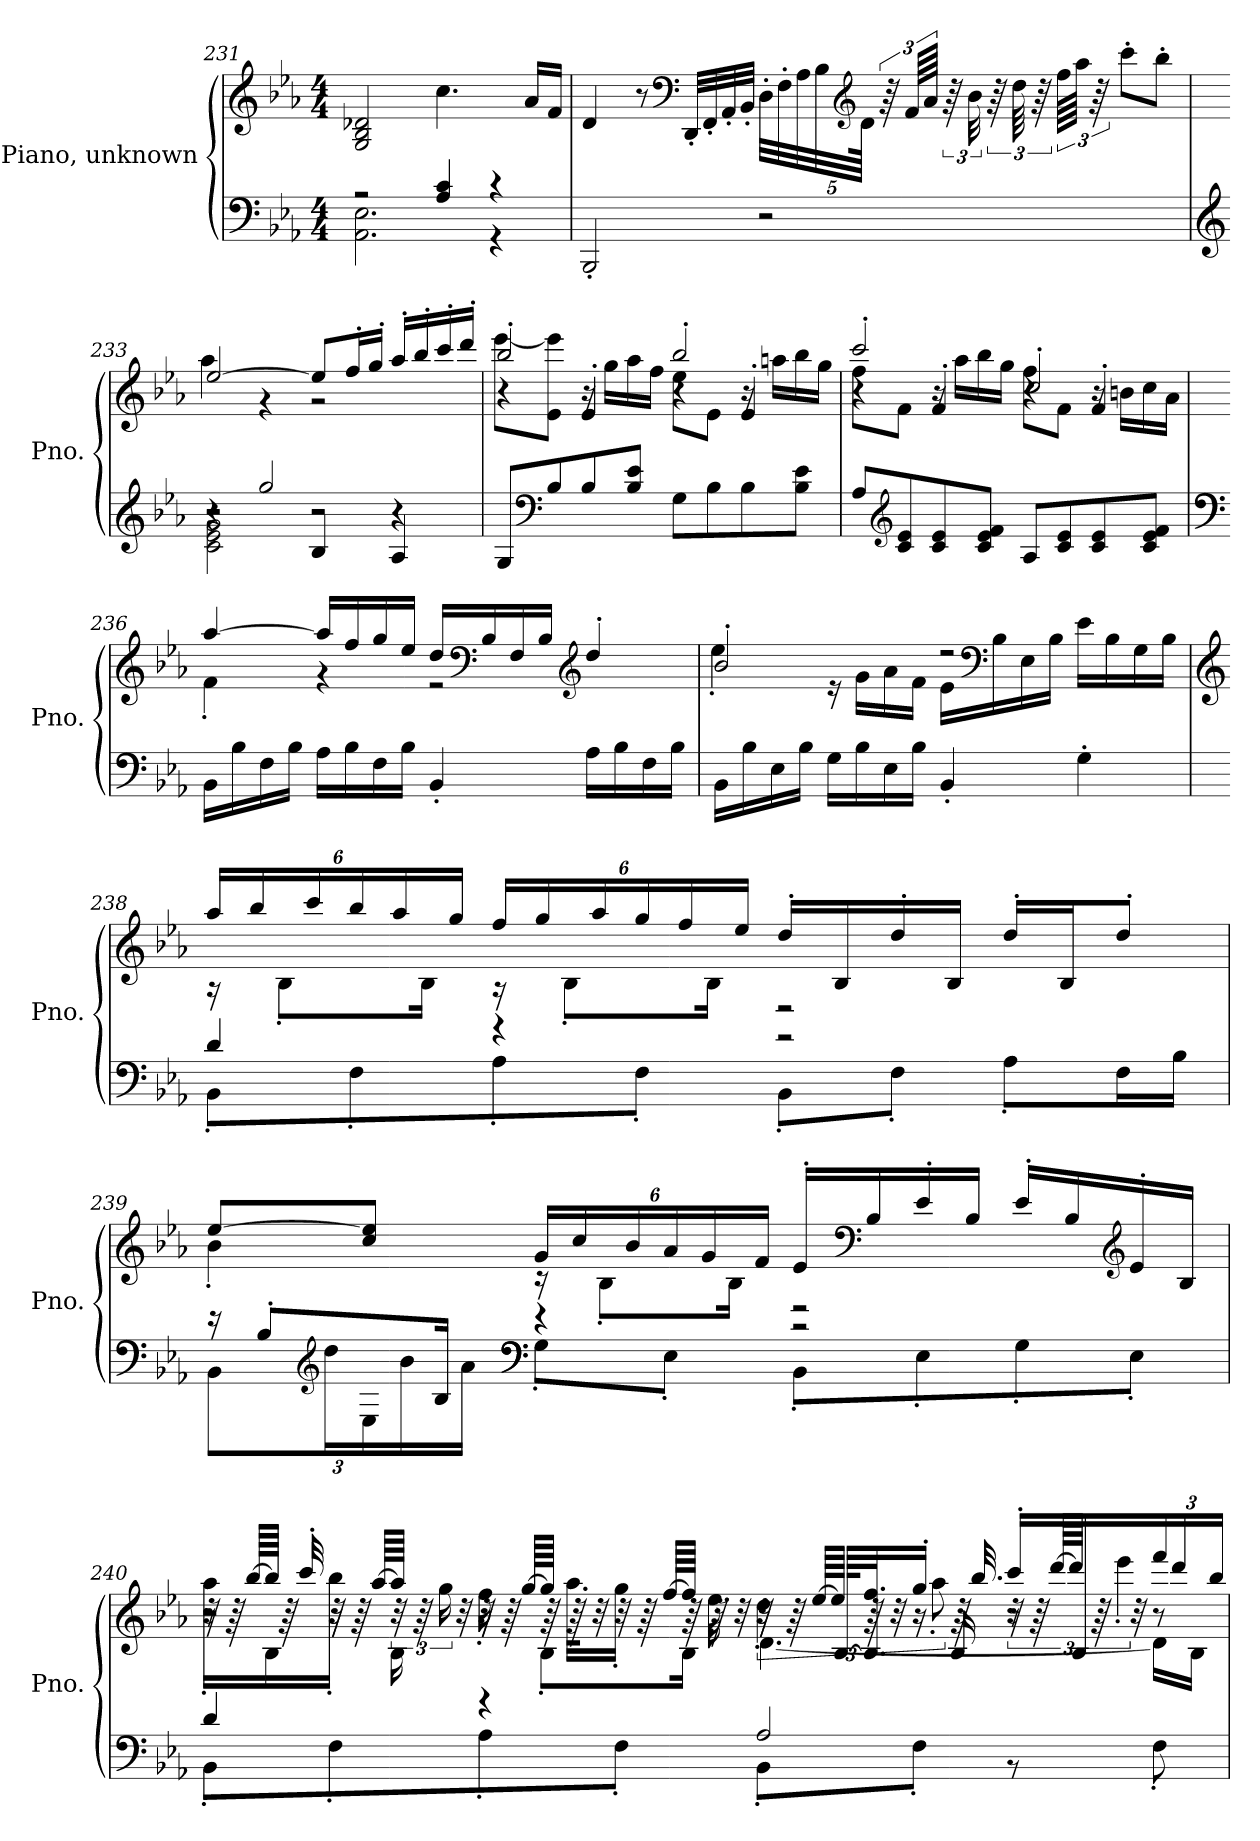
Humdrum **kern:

**kern	**kern
*part1	*part1
*staff2	*staff1
*I"Piano, unknown	*
*I'Pno.	*
*clefF4	*clefG2
*k[b-e-a-]	*k[b-e-a-]
*M4/4	*M4/4
=231	=231
*^	*
2r	2.AA-\ 2.E-\	2G/ 2B-/ 2d-X/
4A-/ 4c/	.	4.cc\
4r	4r	.
.	.	16a-/LL
.	.	16f/JJ
*v	*v	*
!!LO:LB:g=z
=232	=232
2BBB-'/	4d/
.	8r
*	*clefF4
.	32DD'/LLL
.	32FF'/
.	32AA-'/
.	32BB-'/JJJ
2r	32D'\LLL
.	32F'\
*	*Xbrackettup
.	40A-\
.	40B-\
*	*clefG2
.	80d\JJJk
*	*brackettup
.	96r
.	96f/LLLL
.	96a-/JJJJ
.	96r
.	48b-\
.	96r
.	96dd\
.	96r
.	96ff\LLLL
.	96aa-\JJJJ
.	96r
.	8ccc'\L
.	8bb-'\J
=233	=233
*clefG2	*
*^	*^
*	*^	*	*
4r	2c\ 2e-\ 2g\	2r	[2ee-/	4aa-\
2gg/	.	.	.	4r
.	2r	4B-/	8ee-/L]	2r
.	.	.	16ff'/L	.
.	.	.	16gg'/JJ	.
4r	.	4A-/	16aa-'/LL	.
.	.	.	16bb-'/	.
.	.	.	16ccc'/	.
.	.	.	16ddd'/JJ	.
*v	*v	*v	*	*
!!LO:LB:g=z
=234	=234	=234
*	*	*^
8G/L	2bb-'/	[8eee-\L	4r
*clefF4	*	*	*
8B-/	.	8e-\ 8eee-\]J	.
8B-/	.	16r	4e-'/
.	.	16gg\LL	.
8B-/ 8e-/J	.	16aa-\	.
.	.	16ff\JJ	.
8G\L	2bb-'/	8ee-\L	4r
8B-\	.	8e-\J	.
8B-\	.	16r	4e-'/
.	.	16aan\LL	.
8B-\ 8e-\J	.	16bb-\	.
.	.	16gg\JJ	.
=235	=235	=235	=235
8A-/L	2ccc'/	8ff\L	4r
*clefG2	*	*	*
8c/ 8e-/	.	8f\J	.
8c/ 8e-/	.	16r	4f'/
.	.	16aa-\LL	.
8c/ 8e-/ 8f/J	.	16bb-\	.
.	.	16gg\JJ	.
8A-/L	4r	8ff\L	2cc'/
8c/ 8e-/	.	8f\J	.
8c/ 8e-/	4f'/	16r	.
.	.	16bn\LL	.
8c/ 8e-/ 8f/J	.	16cc\	.
.	.	16a-\JJ	.
*	*v	*v	*v
!!LO:LB:g=z
=236	=236
*clefF4	*
*	*^
16BB-\LL	[4aa-/	4f'\
16B-\	.	.
16F\	.	.
16B-\JJ	.	.
16A-\LL	16aa-/LL]	4r
16B-\	16ff/	.
16F\	16gg/	.
16B-\JJ	16ee-/JJ	.
4BB-'/	16dd/LL	2r
*	*clefF4	*
.	16B-/	.
.	16F/	.
.	16B-/JJ	.
*	*clefG2	*
16A-\LL	4dd'/	.
16B-\	.	.
16F\	.	.
16B-\JJ	.	.
=237	=237	=237
16BB-\LL	2b-'/	4ee-'\
16B-\	.	.
16E-\	.	.
16B-\JJ	.	.
16G\LL	.	16r
16B-\	.	16g\LL
16E-\	.	16a-\
16B-\JJ	.	16f\JJ
4BB-'/	2r	16e-\LL
*	*clefF4	*
.	.	16B-\
.	.	16E-\
.	.	16B-\JJ
4G'\	.	16e-\LL
.	.	16B-\
.	.	16G\
.	.	16B-\JJ
!!LO:PB:g=z	!!
=238	=238	=238
*	*clefG2	*
*^	*	*
*	*	*Xbrackettup	*
4d/	8BB-'\L	24aa-/LL	16r
.	.	24bb-/	.
.	.	.	8B-'\L
.	.	24ccc/	.
.	8F'\	24bb-/	.
.	.	24aa-/	.
.	.	.	16B-\Jk
.	.	24gg/JJ	.
4r	8A-'\	24ff/LL	16r
.	.	24gg/	.
.	.	.	8B-'\L
.	.	24aa-/	.
.	8F'\J	24gg/	.
.	.	24ff/	.
.	.	.	16B-\Jk
.	.	24ee-/JJ	.
2r	8BB-'\L	16dd'/LL	2r
.	.	16B-/	.
.	8F'\J	16dd'/	.
.	.	16B-/JJ	.
.	8A-'\L	16dd'/LL	.
.	.	16B-/J	.
.	16F\L	8dd'/J	.
.	16B-\JJ	.	.
!!LO:LB:g=z	!!
=239	=239	=239	=239
*	*Xbrackettup	*	*
16r	12BB-\L	[8ee-/L	4b-'\
8B-'/L	.	.	.
*clefG2	*	*	*
.	24dd\L	.	.
.	24E-\	8cc/ 8ee-/]J	.
.	24b-\	.	.
16B-/Jk	.	.	.
.	24a-\JJ	.	.
*clefF4	*	*	*
4r	8G'\L	24g/LL	16r
.	.	24cc/	.
.	.	.	8B-'\L
.	.	24b-/	.
.	8E-'\J	24a-/	.
.	.	24g/	.
.	.	.	16B-\Jk
.	.	24f/JJ	.
2r	8BB-'\L	16e-'/LL	2r
*	*	*clefF4	*
.	.	16B-/	.
.	8E-'\	16e-'/	.
.	.	16B-/JJ	.
.	8G'\	16e-'/LL	.
.	.	16B-/	.
*	*	*clefG2	*
.	8E-'\J	16e-'/	.
.	.	16B-/JJ	.
!!LO:LB:g=z
=240	=240	=240	=240
*	*	*^	*^
4d/	8BB-'\L	32r	16aa-'\LL	2r	8r
.	.	64r	.	.	.
.	.	[64bb-/LLLL	.	.	.
.	.	64bb-/JJJJ]	16B-\	.	.
.	.	64r	.	.	.
.	.	32ccc'/	.	.	.
.	8F'\	32r	16bb-'\JJ	.	16r
.	.	64r	.	.	.
.	.	[64aa-/LLLL	.	.	.
*	*	*	*brackettup	*	*
.	.	64aa-/JJJJ]	48r	.	16B-\
.	.	64r	.	.	.
.	.	.	24gg\	.	.
.	.	32r	.	.	.
4r	8A-'\	32r	16ff'\	.	16r
.	.	64r	.	.	.
.	.	[64gg/LLLL	.	.	.
.	.	64gg/JJJJ]	64r	.	8B-'\L
.	.	64r	32.aa-\KLL	.	.
.	.	32r	.	.	.
.	8F'\J	32r	16gg'\JJ	.	.
.	.	64r	.	.	.
.	.	[64ff/LLLL	.	.	.
.	.	64ff/JJJJ]	64r	.	16B-\Jk
.	.	64r	32.ee-\	.	.
.	.	32r	.	.	.
2A-/	8BB-'\L	16r	6dd'\	32r	[4.d\
.	.	.	.	64r	.
.	.	.	.	[64ee-/LLLL	.
.	.	[64B-/KLLL	.	64ee-/JJJJ]	.
.	.	32.B-/] 32.ff/J	.	64r	.
.	.	.	.	32r	.
.	8F'\J	16gg'/JJ	.	16r	.
.	.	.	12aa-'\	.	.
.	.	64r	.	16B-/	.
.	.	32.bb-/	.	.	.
.	8r	16ccc'/LL	12r	32r	.
.	.	.	.	64r	.
.	.	.	.	[64ddd/LLLL	.
.	.	16B-/	.	64ddd/JJJJ]	.
.	.	.	.	64r	.
.	.	.	6eee-'\	.	.
.	.	.	.	32r	.
*	*	*Xbrackettup	*	*	*
.	8F'\	24fff/	.	8r	16d\LL]
.	.	24ddd/	.	.	.
.	.	.	.	.	16B-\JJ
.	.	24bb-/JJ	.	.	.
*v	*v	*	*	*	*
*	*v	*v	*v	*v
=	=
*-	*-
